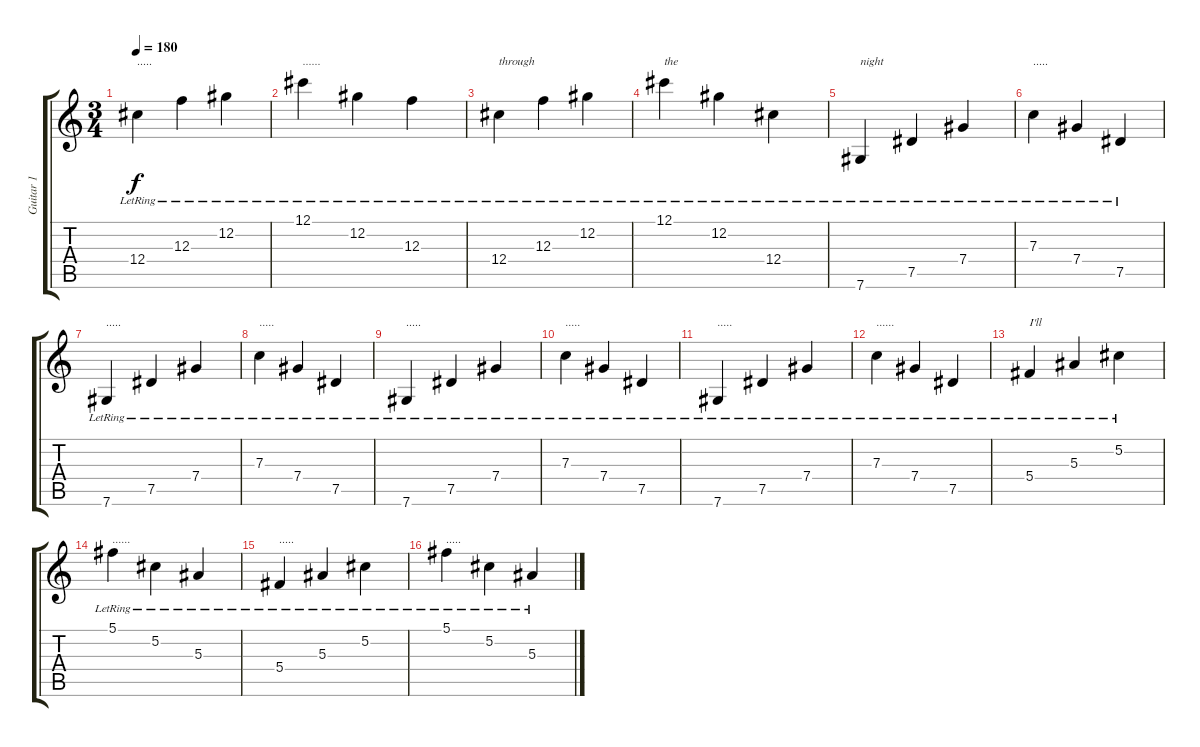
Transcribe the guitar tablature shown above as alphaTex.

\track ("Guitar 1" "Guitar 1") {instrument acousticguitarsteel}
\staff {score tabs}
\tuning (Db4 Ab3 F3 Db3 Ab2 Db2) {hide}
\ts (3 4)
\tempo 180
\clef g2
\ks c
12.4{lr}.4{txt "....." dy f} 12.3{lr}.4 12.2{lr}.4 |
12.1{lr}.4{txt "......"} 12.2{lr}.4 12.3{lr}.4 |
12.4{lr}.4{txt "through"} 12.3{lr}.4 12.2{lr}.4 |
12.1{lr}.4{txt "the"} 12.2{lr}.4 12.4{lr}.4 |
7.6{lr}.4{txt "night"} 7.5{lr}.4 7.4{lr}.4 |
7.3{lr}.4{txt "....."} 7.4{lr}.4 7.5{lr}.4 |
7.6{lr}.4{txt "....."} 7.5{lr}.4 7.4{lr}.4 |
7.3{lr}.4{txt "....."} 7.4{lr}.4 7.5{lr}.4 |
7.6{lr}.4{txt "....."} 7.5{lr}.4 7.4{lr}.4 |
7.3{lr}.4{txt "....."} 7.4{lr}.4 7.5{lr}.4 |
7.6{lr}.4{txt "....."} 7.5{lr}.4 7.4{lr}.4 |
7.3{lr}.4{txt "......"} 7.4{lr}.4 7.5{lr}.4 |
5.4{lr}.4{txt "I'll"} 5.3{lr}.4 5.2{lr}.4 |
5.1{lr}.4{txt "......"} 5.2{lr}.4 5.3{lr}.4 |
5.4{lr}.4{txt "....."} 5.3{lr}.4 5.2{lr}.4 |
5.1{lr}.4{txt "....."} 5.2{lr}.4 5.3{lr}.4
